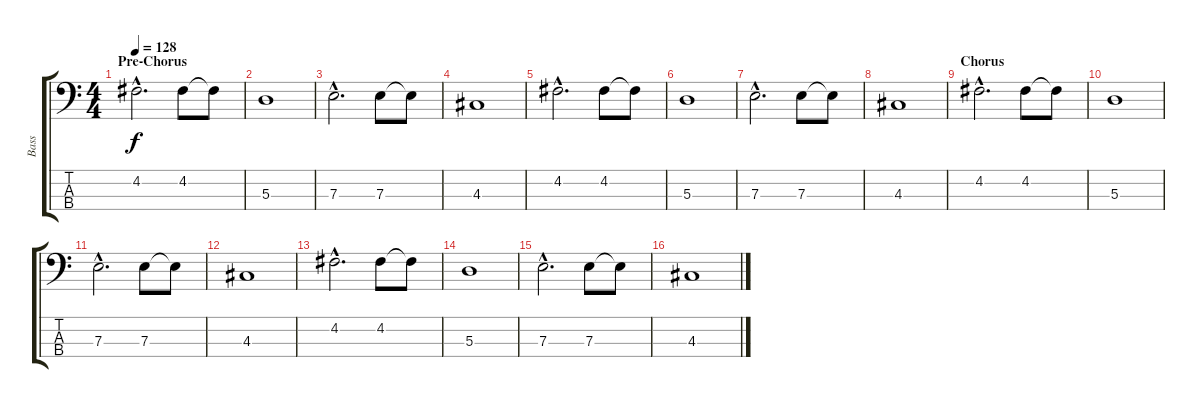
\track ("Bass" "Bass") {instrument electricbassfinger}
\staff {score tabs}
\tuning (G2 D2 A1 E1) {hide}
\ts (4 4)
\section ("" "Pre-Chorus")
\tempo 128
\clef f4
\ks c
4.2{hac}.2{d dy f} 4.2.8 4.2{t}.8 |
5.3.1 |
7.3{hac}.2{d} 7.3.8 7.3{t}.8 |
4.3.1 |
4.2{hac}.2{d} 4.2.8 4.2{t}.8 |
5.3.1 |
7.3{hac}.2{d} 7.3.8 7.3{t}.8 |
4.3.1 |
\section ("" "Chorus")
4.2{hac}.2{d} 4.2.8 4.2{t}.8 |
5.3.1 |
7.3{hac}.2{d} 7.3.8 7.3{t}.8 |
4.3.1 |
4.2{hac}.2{d} 4.2.8 4.2{t}.8 |
5.3.1 |
7.3{hac}.2{d} 7.3.8 7.3{t}.8 |
4.3.1
